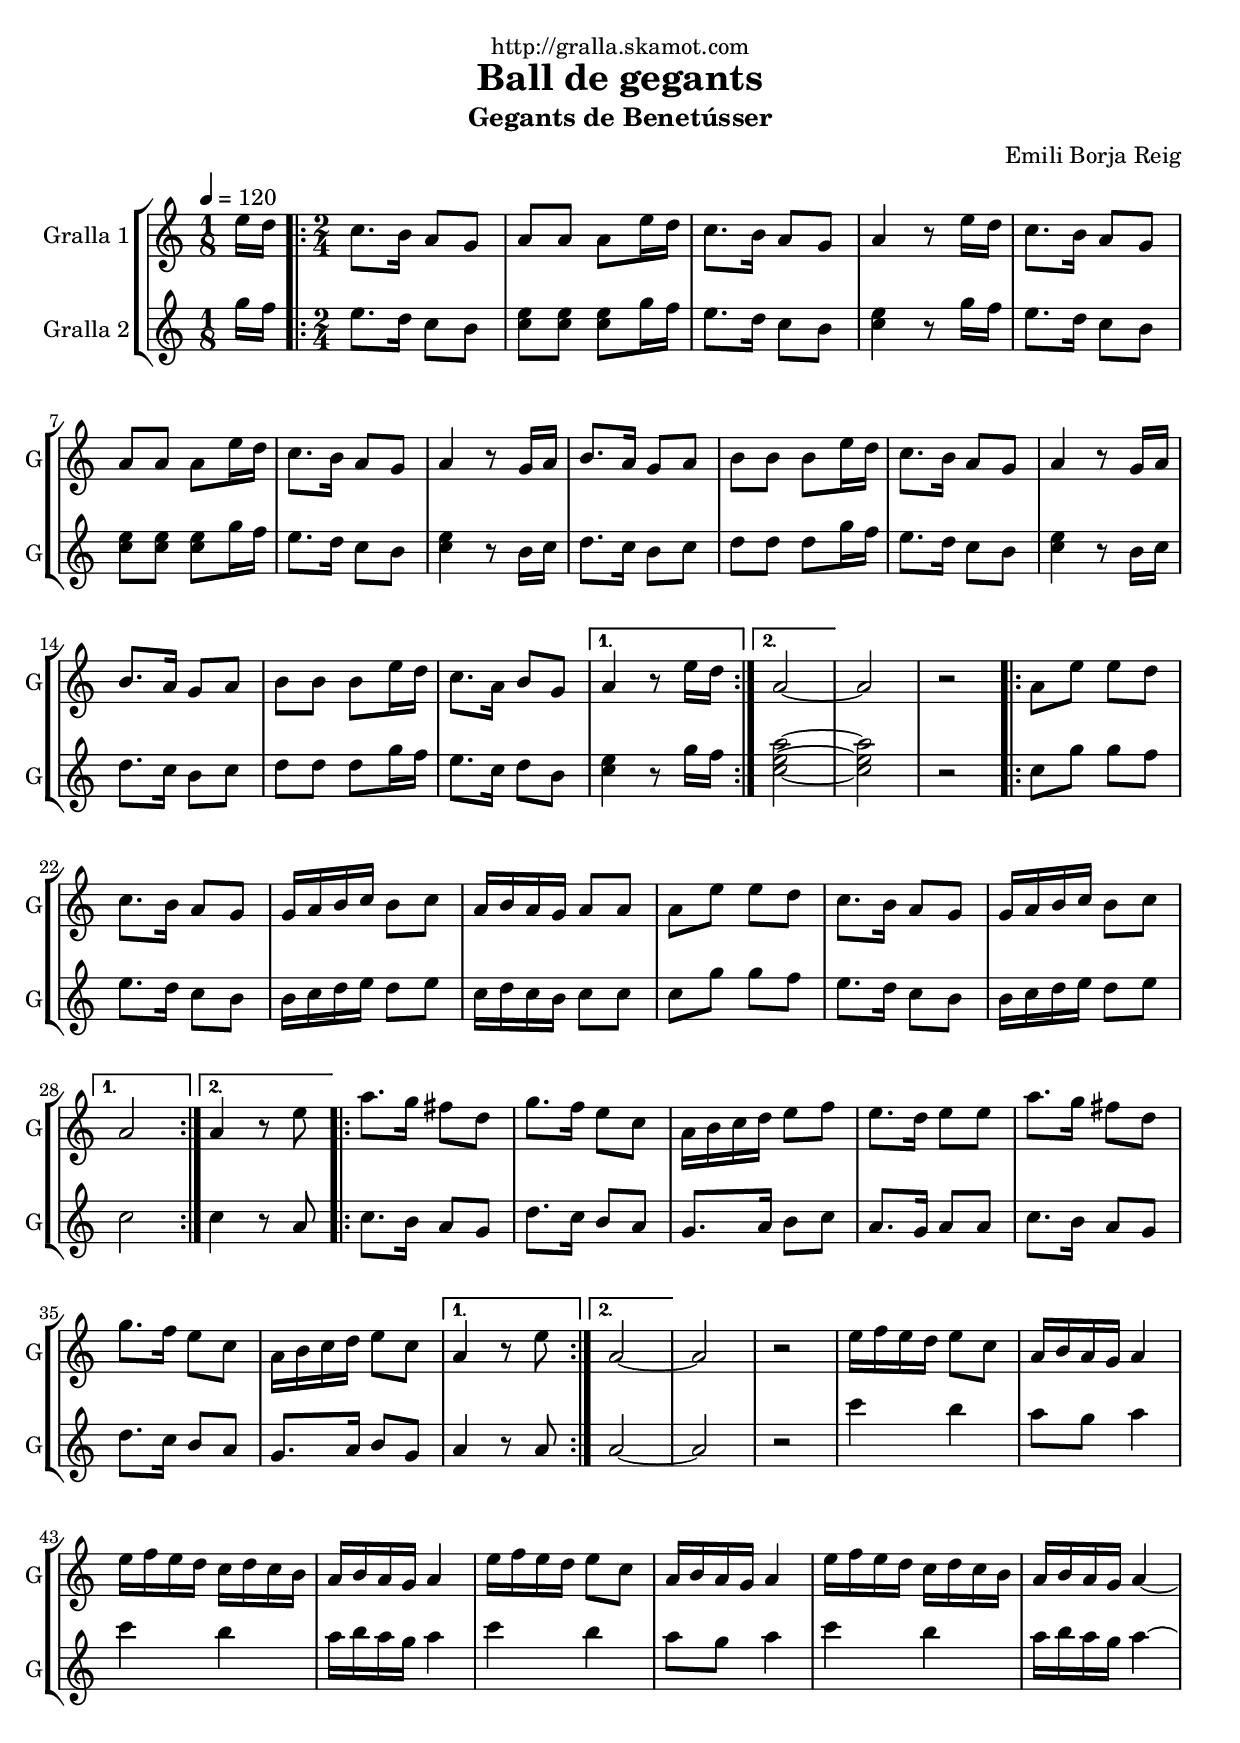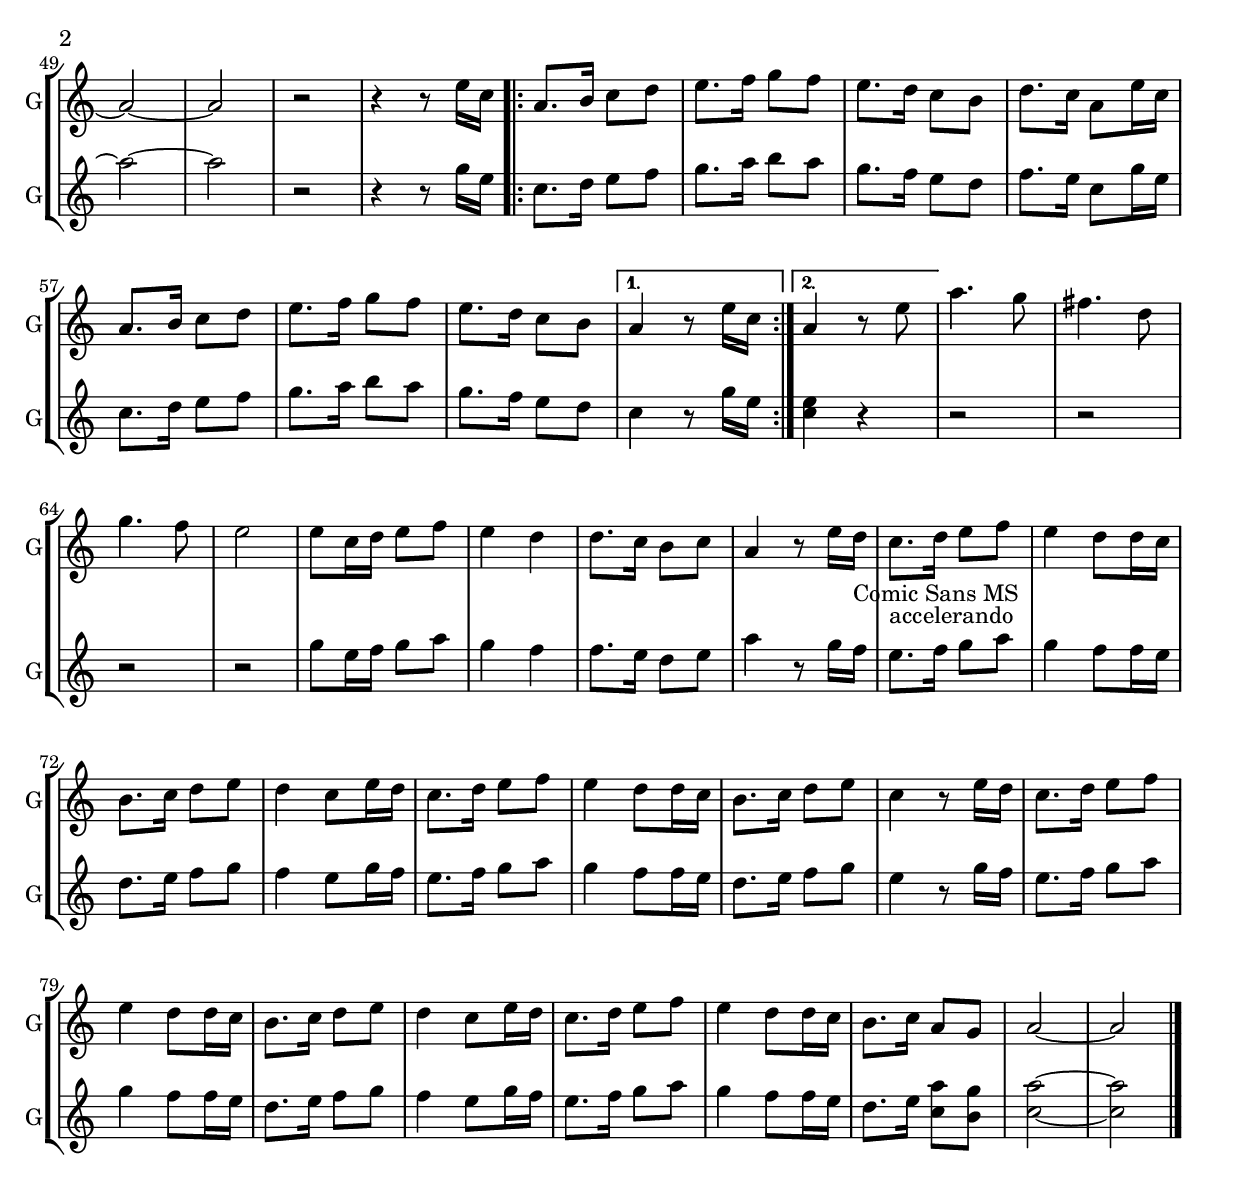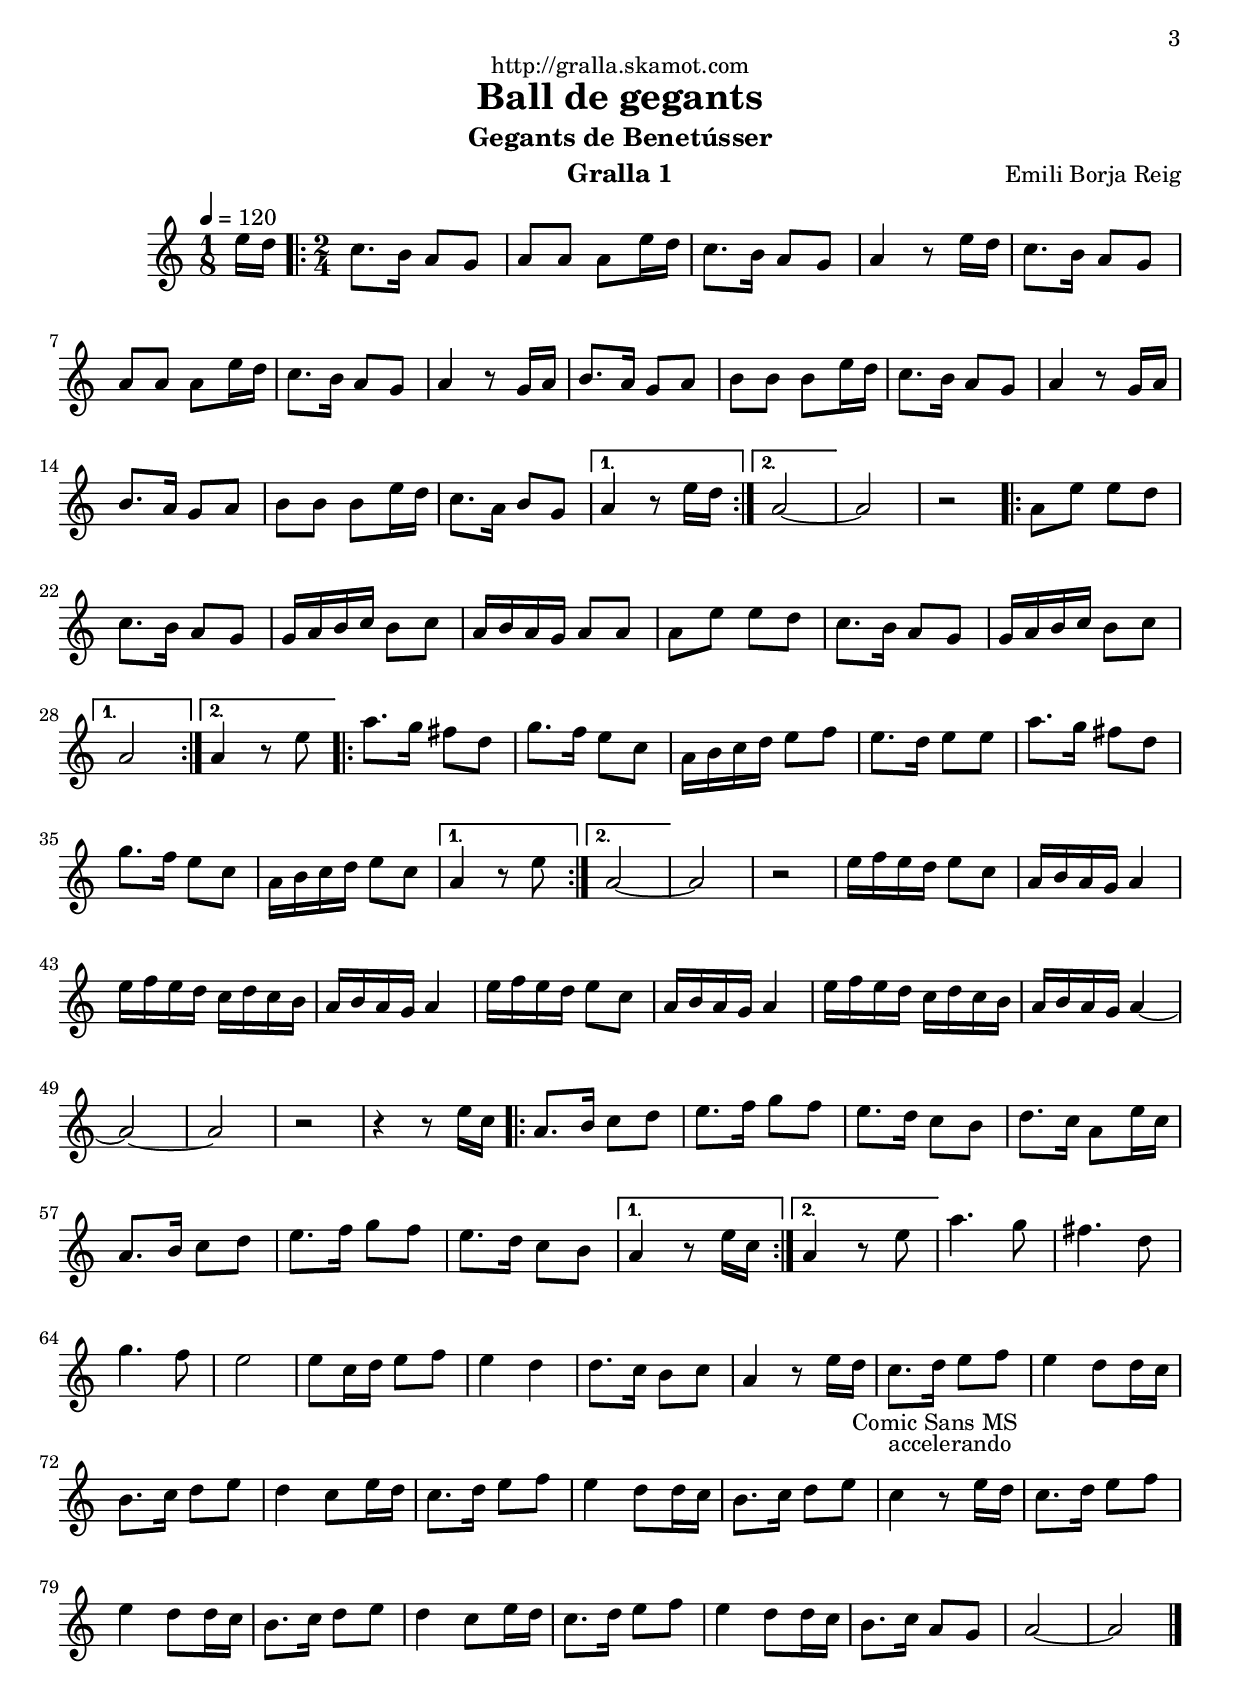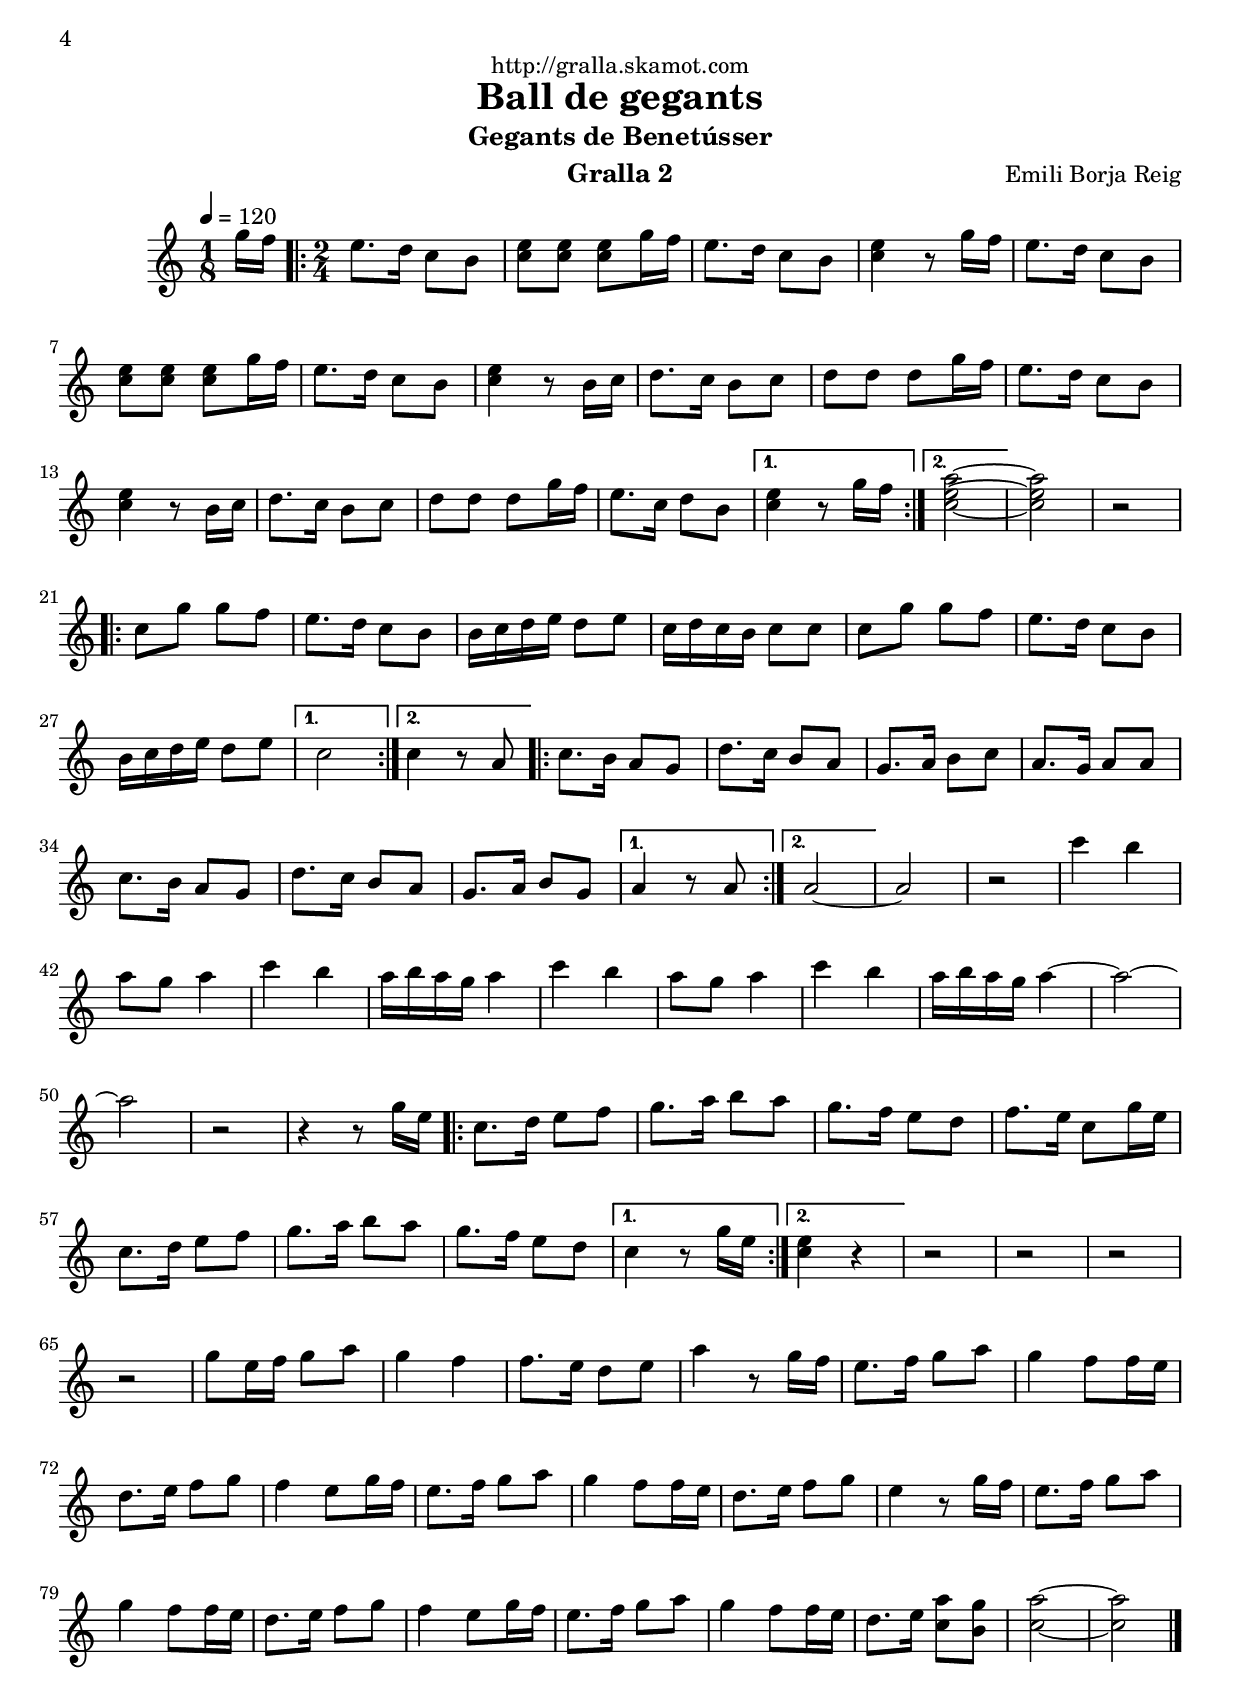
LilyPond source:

\version "2.16.2"

\header {
  dedication="http://gralla.skamot.com"
  title="Ball de gegants"
  subtitle="Gegants de Benetússer"
  subsubtitle=""
  poet=""
  meter=""
  piece=""
  composer="Emili Borja Reig"
  arranger=""
  opus=""
  instrument=""
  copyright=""
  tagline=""
}

liniaroAa =
\relative e''
{
  \tempo 4=120
  \clef treble
  \key c \major
  \time 1/8
  e16 d  |
  \time 2/4   \repeat volta 2 { c8. b16 a8 g  |
  a8 a a e'16 d  |
  c8. b16 a8 g  |
  %05
  a4 r8 e'16 d  |
  c8. b16 a8 g  |
  a8 a a e'16 d  |
  c8. b16 a8 g  |
  a4 r8 g16 a  |
  %10
  b8. a16 g8 a  |
  b8 b b e16 d  |
  c8. b16 a8 g  |
  a4 r8 g16 a  |
  b8. a16 g8 a  |
  %15
  b8 b b e16 d  |
  c8. a16 b8 g }
  \alternative { { a4 r8 e'16 d }
  { a2 ~ } }
  a2  |
  %20
  r2  |
  \repeat volta 2 { a8 e' e d  |
  c8. b16 a8 g  |
  g16 a b c b8 c  |
  a16 b a g a8 a  |
  %25
  a8 e' e d  |
  c8. b16 a8 g  |
  g16 a b c b8 c }
  \alternative { { a2 }
  { a4 r8 e' } }
  %30
  \repeat volta 2 { a8. g16 fis8 d  |
  g8. f16 e8 c  |
  a16 b c d e8 f  |
  e8. d16 e8 e  |
  a8. g16 fis8 d  |
  %35
  g8. f16 e8 c  |
  a16 b c d e8 c }
  \alternative { { a4 r8 e' }
  { a,2 ~ } }
  a2  |
  %40
  r2  |
  e'16 f e d e8 c  |
  a16 b a g a4  |
  e'16 f e d c d c b  |
  a16 b a g a4  |
  %45
  e'16 f e d e8 c  |
  a16 b a g a4  |
  e'16 f e d c d c b  |
  a16 b a g a4 ~  |
  a2 ~  |
  %50
  a2  |
  r2  |
  r4 r8 e'16 c  |
  \repeat volta 2 { a8. b16 c8 d  |
  e8. f16 g8 f  |
  %55
  e8. d16 c8 b  |
  d8. c16 a8 e'16 c  |
  a8. b16 c8 d  |
  e8. f16 g8 f  |
  e8. d16 c8 b }
  %60
  \alternative { { a4 r8 e'16 c }
  { a4 r8 e' } }
  a4. g8  |
  fis4. d8  |
  g4. f8  |
  %65
  e2  |
  e8 c16 d e8 f  |
  e4 d  |
  d8. c16 b8 c  |
  a4 r8 e'16 d _"Comic Sans MS"  |
  %70
  c8. _"accelerando" d16 e8 f  |
  e4 d8 d16 c  |
  b8. c16 d8 e  |
  d4 c8 e16 d  |
  c8. d16 e8 f  |
  %75
  e4 d8 d16 c  |
  b8. c16 d8 e  |
  c4 r8 e16 d  |
  c8. d16 e8 f  |
  e4 d8 d16 c  |
  %80
  b8. c16 d8 e  |
  d4 c8 e16 d  |
  c8. d16 e8 f  |
  e4 d8 d16 c  |
  b8. c16 a8 g  |
  %85
  a2 ~  |
  a2  \bar "|."
}

liniaroAb =
\relative g''
{
  \tempo 4=120
  \clef treble
  \key c \major
  \time 1/8
  g16 f  |
  \time 2/4   \repeat volta 2 { e8. d16 c8 b  |
  <c e>8 <c e> <c e> g'16 f  |
  e8. d16 c8 b  |
  %05
  <c e>4 r8 g'16 f  |
  e8. d16 c8 b  |
  <c e>8 <c e> <c e> g'16 f  |
  e8. d16 c8 b  |
  <c e>4 r8 b16 c  |
  %10
  d8. c16 b8 c  |
  d8 d d g16 f  |
  e8. d16 c8 b  |
  <c e>4 r8 b16 c  |
  d8. c16 b8 c  |
  %15
  d8 d d g16 f  |
  e8. c16 d8 b }
  \alternative { { <c e>4 r8 g'16 f }
  { <c e a>2 ~ ~ ~ } }
  <c e a>2  |
  %20
  r2  |
  \repeat volta 2 { c8 g' g f  |
  e8. d16 c8 b  |
  b16 c d e d8 e  |
  c16 d c b c8 c  |
  %25
  c8 g' g f  |
  e8. d16 c8 b  |
  b16 c d e d8 e }
  \alternative { { c2 }
  { c4 r8 a } }
  %30
  \repeat volta 2 { c8. b16 a8 g  |
  d'8. c16 b8 a  |
  g8. a16 b8 c  |
  a8. g16 a8 a  |
  c8. b16 a8 g  |
  %35
  d'8. c16 b8 a  |
  g8. a16 b8 g }
  \alternative { { a4 r8 a }
  { a2 ~ } }
  a2  |
  %40
  r2  |
  c'4 b  |
  a8 g a4  |
  c4 b  |
  a16 b a g a4  |
  %45
  c4 b  |
  a8 g a4  |
  c4 b  |
  a16 b a g a4 ~  |
  a2 ~  |
  %50
  a2  |
  r2  |
  r4 r8 g16 e  |
  \repeat volta 2 { c8. d16 e8 f  |
  g8. a16 b8 a  |
  %55
  g8. f16 e8 d  |
  f8. e16 c8 g'16 e  |
  c8. d16 e8 f  |
  g8. a16 b8 a  |
  g8. f16 e8 d }
  %60
  \alternative { { c4 r8 g'16 e }
  { <c e>4 r } }
  r2  |
  r2  |
  r2  |
  %65
  r2  |
  g'8 e16 f g8 a  |
  g4 f  |
  f8. e16 d8 e  |
  a4 r8 g16 f  |
  %70
  e8. f16 g8 a  |
  g4 f8 f16 e  |
  d8. e16 f8 g  |
  f4 e8 g16 f  |
  e8. f16 g8 a  |
  %75
  g4 f8 f16 e  |
  d8. e16 f8 g  |
  e4 r8 g16 f  |
  e8. f16 g8 a  |
  g4 f8 f16 e  |
  %80
  d8. e16 f8 g  |
  f4 e8 g16 f  |
  e8. f16 g8 a  |
  g4 f8 f16 e  |
  d8. e16 <c a'>8 <b g'>  |
  %85
  <c a'>2 ~ ~  |
  <c a'>2  \bar "|."
}

\bookpart {
  \score {
    \new StaffGroup {
      \override Score.RehearsalMark #'self-alignment-X = #LEFT
      <<
        \new Staff \with {instrumentName = #"Gralla 1" shortInstrumentName = #"G"} \liniaroAa
        \new Staff \with {instrumentName = #"Gralla 2" shortInstrumentName = #"G"} \liniaroAb
      >>
    }
    \layout {}
  }
  \score { \unfoldRepeats
    \new StaffGroup {
      \override Score.RehearsalMark #'self-alignment-X = #LEFT
      <<
        \new Staff \with {instrumentName = #"Gralla 1" shortInstrumentName = #"G"} \liniaroAa
        \new Staff \with {instrumentName = #"Gralla 2" shortInstrumentName = #"G"} \liniaroAb
      >>
    }
    \midi {
      \set Staff.midiInstrument = "oboe"
      \set DrumStaff.midiInstrument = "drums"
    }
  }
}

\bookpart {
  \header {instrument="Gralla 1"}
  \score {
    \new StaffGroup {
      \override Score.RehearsalMark #'self-alignment-X = #LEFT
      <<
        \new Staff \liniaroAa
      >>
    }
    \layout {}
  }
  \score { \unfoldRepeats
    \new StaffGroup {
      \override Score.RehearsalMark #'self-alignment-X = #LEFT
      <<
        \new Staff \liniaroAa
      >>
    }
    \midi {
      \set Staff.midiInstrument = "oboe"
      \set DrumStaff.midiInstrument = "drums"
    }
  }
}

\bookpart {
  \header {instrument="Gralla 2"}
  \score {
    \new StaffGroup {
      \override Score.RehearsalMark #'self-alignment-X = #LEFT
      <<
        \new Staff \liniaroAb
      >>
    }
    \layout {}
  }
  \score { \unfoldRepeats
    \new StaffGroup {
      \override Score.RehearsalMark #'self-alignment-X = #LEFT
      <<
        \new Staff \liniaroAb
      >>
    }
    \midi {
      \set Staff.midiInstrument = "oboe"
      \set DrumStaff.midiInstrument = "drums"
    }
  }
}

